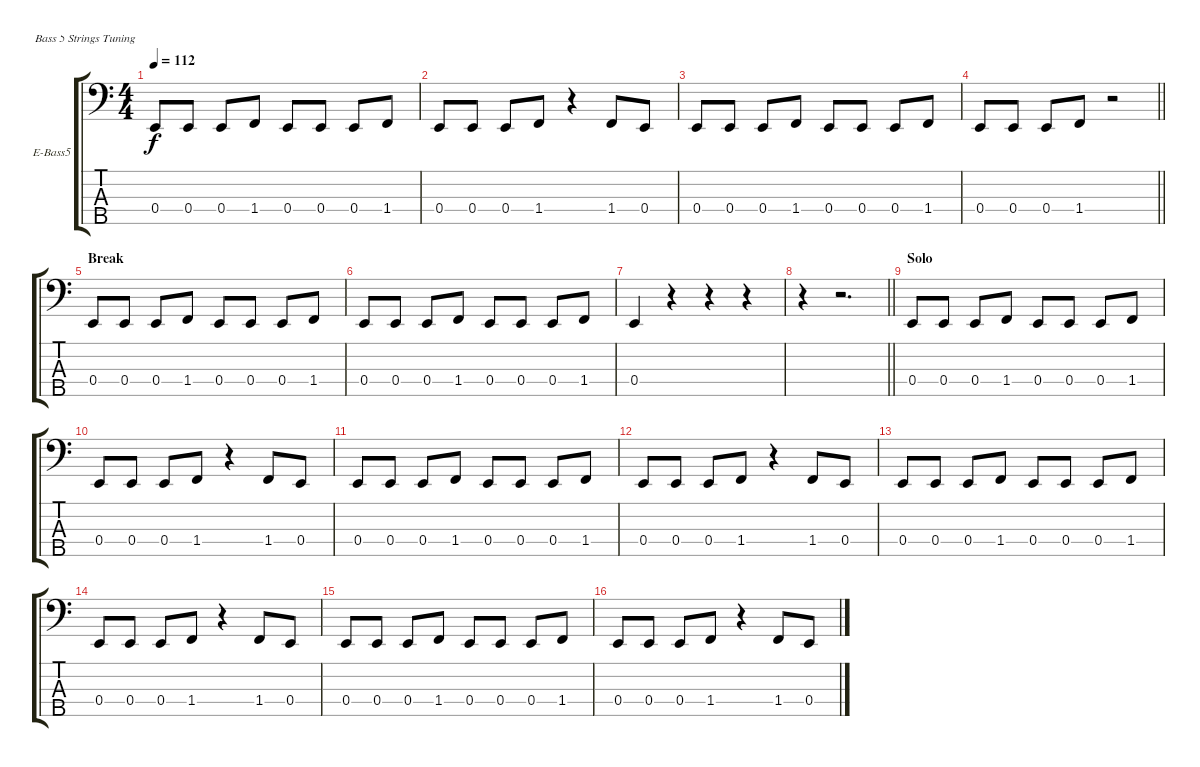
\bracketExtendMode groupsimilarinstruments
\firstSystemTrackNameOrientation horizontal
\otherSystemsTrackNameOrientation horizontal
\track ("Bass" "E-Bass5") {instrument electricbassfinger}
\staff {score tabs}
\tuning (G2 D2 A1 E1 B0)
\ts (4 4)
\tempo 112
\clef f4
\ks c
0.4.8{dy f} 0.4.8 0.4.8 1.4.8 0.4.8 0.4.8 0.4.8 1.4.8 |
0.4.8 0.4.8 0.4.8 1.4.8 r.4 1.4.8 0.4.8 |
0.4.8 0.4.8 0.4.8 1.4.8 0.4.8 0.4.8 0.4.8 1.4.8 |
\barLineRight lightlight
0.4.8 0.4.8 0.4.8 1.4.8 r.2 |
\section ("" "Break")
0.4.8 0.4.8 0.4.8 1.4.8 0.4.8 0.4.8 0.4.8 1.4.8 |
0.4.8 0.4.8 0.4.8 1.4.8 0.4.8 0.4.8 0.4.8 1.4.8 |
0.4.4 r.4 r.4 r.4 |
\barLineRight lightlight
r.4 r.2{d} |
\section ("" "Solo")
0.4.8 0.4.8 0.4.8 1.4.8 0.4.8 0.4.8 0.4.8 1.4.8 |
0.4.8 0.4.8 0.4.8 1.4.8 r.4 1.4.8 0.4.8 |
0.4.8 0.4.8 0.4.8 1.4.8 0.4.8 0.4.8 0.4.8 1.4.8 |
0.4.8 0.4.8 0.4.8 1.4.8 r.4 1.4.8 0.4.8 |
0.4.8 0.4.8 0.4.8 1.4.8 0.4.8 0.4.8 0.4.8 1.4.8 |
0.4.8 0.4.8 0.4.8 1.4.8 r.4 1.4.8 0.4.8 |
0.4.8 0.4.8 0.4.8 1.4.8 0.4.8 0.4.8 0.4.8 1.4.8 |
0.4.8 0.4.8 0.4.8 1.4.8 r.4 1.4.8 0.4.8
